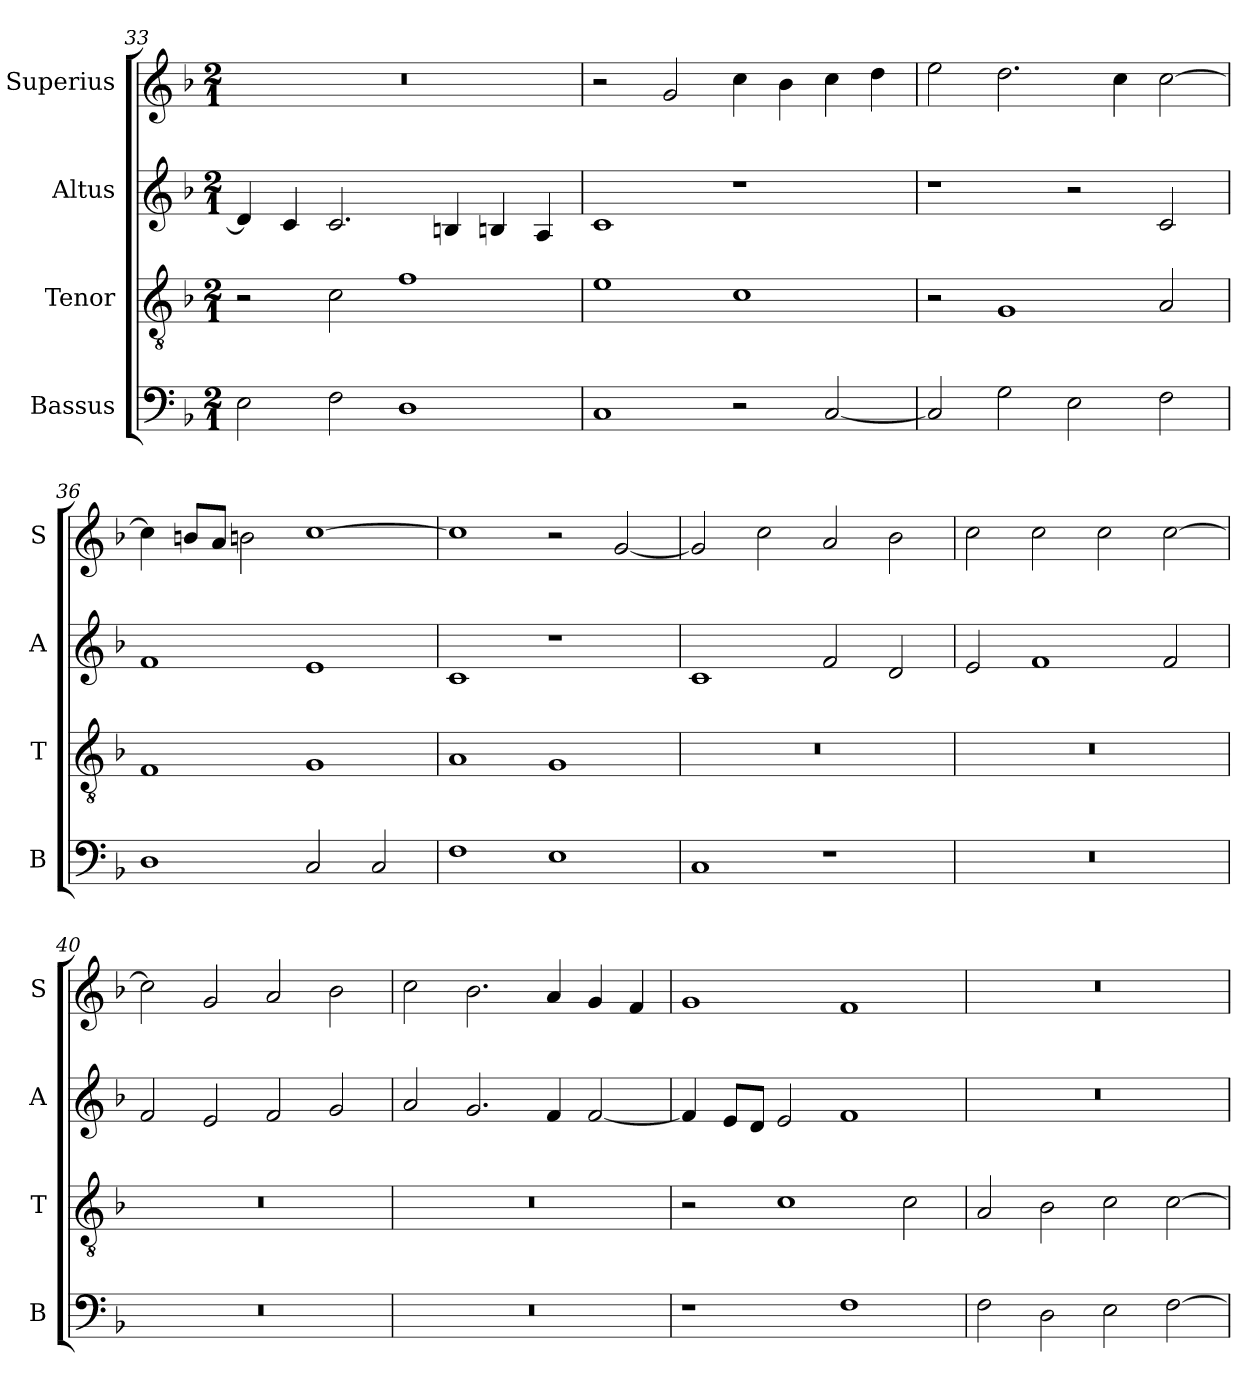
**kern	**kern	**kern	**kern
*part4	*part3	*part2	*part1
*staff4	*staff3	*staff2	*staff1
*I"Bassus	*I"Tenor	*I"Altus	*I"Superius
*I'B	*I'T	*I'A	*I'S
*clefF4	*clefGv2	*clefG2	*clefG2
*k[b-]	*k[b-]	*k[b-]	*k[b-]
*F:	*F:	*F:	*F:
*M2/1	*M2/1	*M2/1	*M2/1
=33	=33	=33	=33
2E	2r	4d]	0r
.	.	4c	.
2F	2c	2.c	.
1D	1f	.	.
.	.	4Bn	.
.	.	4Bn	.
.	.	4A	.
=34	=34	=34	=34
1C	1e	1c	2r
.	.	.	2g
2r	1c	1r	4cc
.	.	.	4b-
[2C	.	.	4cc
.	.	.	4dd
=35	=35	=35	=35
2C]	2r	1r	2ee
2G	1G	.	2.dd
2E	.	2r	.
.	.	.	4cc
2F	2A	2c	[2cc
=36	=36	=36	=36
1D	1F	1f	4cc]
.	.	.	8bnL
.	.	.	8aJ
.	.	.	2bn
2C	1G	1e	[1cc
2C	.	.	.
=37	=37	=37	=37
1F	1A	1c	1cc]
1E	1G	1r	2r
.	.	.	[2g
=38	=38	=38	=38
1C	0r	1c	2g]
.	.	.	2cc
1r	.	2f	2a
.	.	2d	2b-
=39	=39	=39	=39
0r	0r	2e	2cc
.	.	1f	2cc
.	.	.	2cc
.	.	2f	[2cc
=40	=40	=40	=40
0r	0r	2f	2cc]
.	.	2e	2g
.	.	2f	2a
.	.	2g	2b-
=41	=41	=41	=41
0r	0r	2a	2cc
.	.	2.g	2.b-
.	.	4f	4a
.	.	[2f	4g
.	.	.	4f
=42	=42	=42	=42
1r	2r	4f]	1g
.	.	8eL	.
.	.	8dJ	.
.	1c	2e	.
1F	.	1f	1f
.	2c	.	.
=43	=43	=43	=43
2F	2A	0r	0r
2D	2B-	.	.
2E	2c	.	.
[2F	[2c	.	.
=	=	=	=
*-	*-	*-	*-
